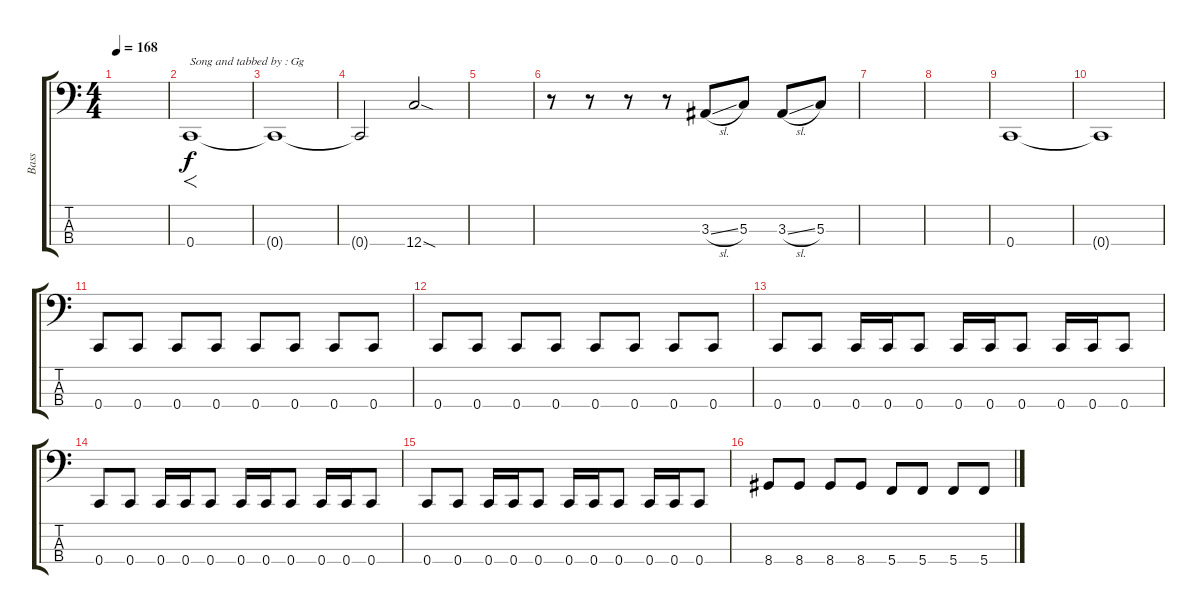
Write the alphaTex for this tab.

\track ("Bass" "Bass") {instrument electricbassfinger}
\staff {score tabs}
\tuning (F2 C2 G1 C1) {hide}
\ts (4 4)
\tempo 168
\clef f4
\ks c
|
0.4.1{f txt "Song and tabbed by : Gg"} |
0.4{t}.1 |
0.4{t}.2 12.4{sod}.2 |
|
r.8 r.8 r.8 r.8 3.3{sl}.8 5.3.8 3.3{sl}.8 5.3.8 |
|
|
0.4.1 |
0.4{t}.1 |
0.4.8 0.4.8 0.4.8 0.4.8 0.4.8 0.4.8 0.4.8 0.4.8 |
0.4.8 0.4.8 0.4.8 0.4.8 0.4.8 0.4.8 0.4.8 0.4.8 |
0.4.8 0.4.8 0.4.16 0.4.16 0.4.8 0.4.16 0.4.16 0.4.8 0.4.16 0.4.16 0.4.8 |
0.4.8 0.4.8 0.4.16 0.4.16 0.4.8 0.4.16 0.4.16 0.4.8 0.4.16 0.4.16 0.4.8 |
0.4.8 0.4.8 0.4.16 0.4.16 0.4.8 0.4.16 0.4.16 0.4.8 0.4.16 0.4.16 0.4.8 |
8.4.8 8.4.8 8.4.8 8.4.8 5.4.8 5.4.8 5.4.8 5.4.8
